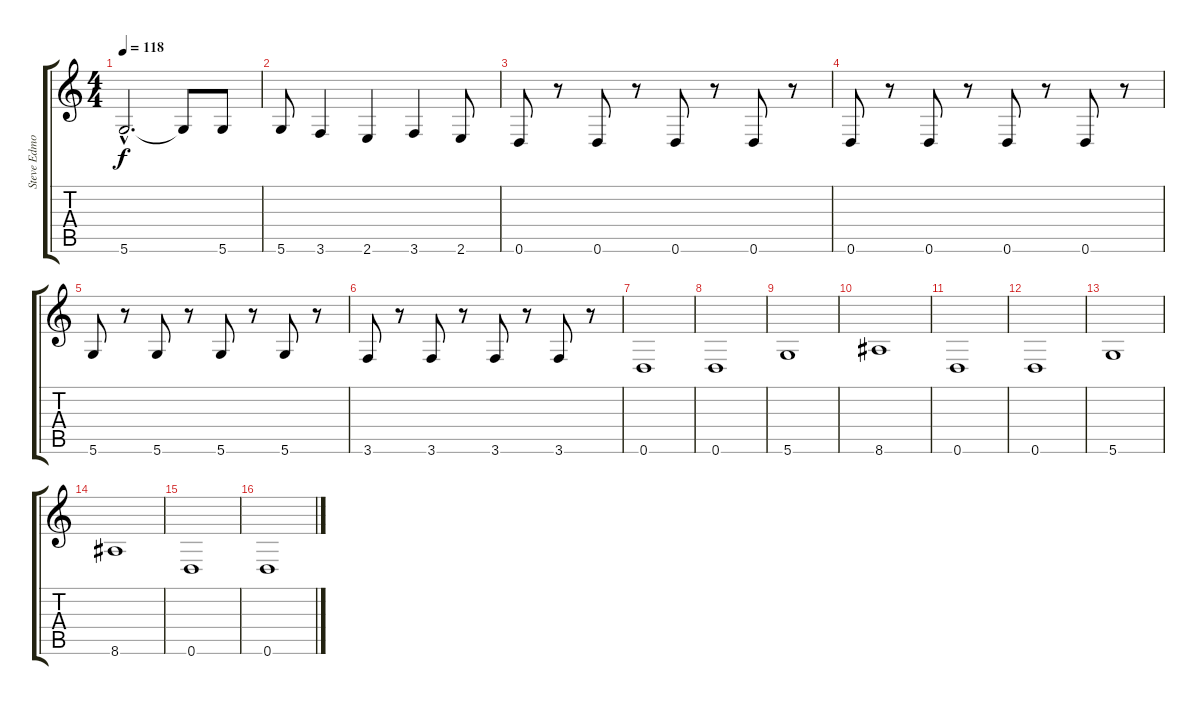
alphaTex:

\track ("Steve Edmondson" "Steve Edmo") {instrument electricbassfinger}
\staff {score tabs}
\tuning (D4 A3 F3 C3 G2 D2) {hide}
\ts (4 4)
\tempo 118
\clef g2
\ks c
5.6{hac}.2{d dy f} 5.6{t}.8 5.6.8 |
5.6.8 3.6.4 2.6.4 3.6.4 2.6.8 |
0.6.8 r.8 0.6.8 r.8 0.6.8 r.8 0.6.8 r.8 |
0.6.8 r.8 0.6.8 r.8 0.6.8 r.8 0.6.8 r.8 |
5.6.8 r.8 5.6.8 r.8 5.6.8 r.8 5.6.8 r.8 |
3.6.8 r.8 3.6.8 r.8 3.6.8 r.8 3.6.8 r.8 |
0.6.1 |
0.6.1 |
5.6.1 |
8.6.1 |
0.6.1 |
0.6.1 |
5.6.1 |
8.6.1 |
0.6.1 |
0.6.1
